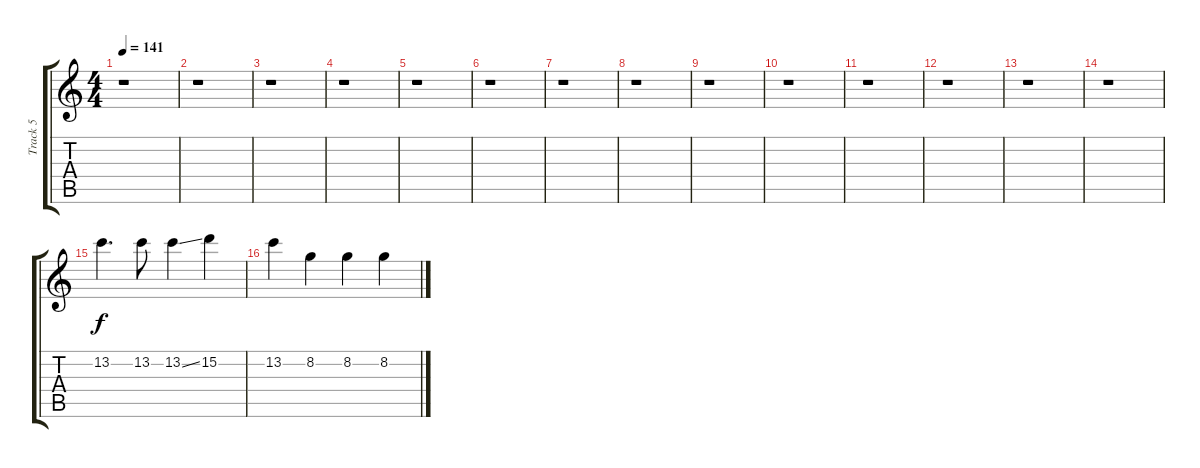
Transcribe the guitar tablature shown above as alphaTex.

\track ("Track 5" "Track 5") {instrument distortionguitar}
\staff {score tabs}
\tuning (E4 B3 G3 D3 A2 D2) {hide}
\ts (4 4)
\tempo 141
\clef g2
\ks c
r.1{dy f} |
r.1 |
r.1 |
r.1 |
r.1 |
r.1 |
r.1 |
r.1 |
r.1 |
r.1 |
r.1 |
r.1 |
r.1 |
r.1 |
13.2.4{d} 13.2.8 13.2{ss}.4 15.2.4 |
13.2.4 8.2.4 8.2.4 8.2.4
